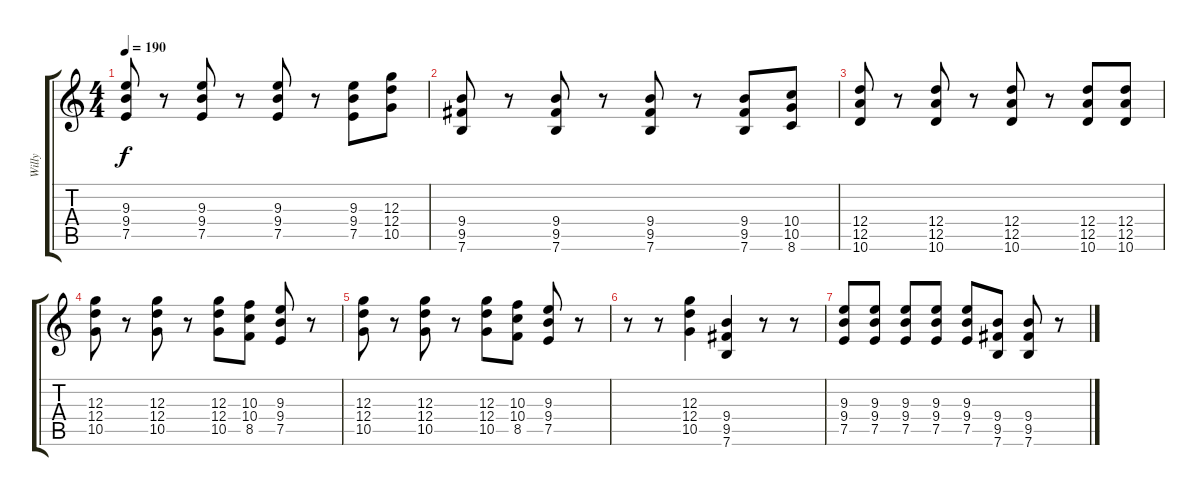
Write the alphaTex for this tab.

\track ("Willy" "Willy") {instrument distortionguitar}
\staff {score tabs}
\tuning (E4 B3 G3 D3 A2 E2) {hide}
\ts (4 4)
\tempo 190
\clef g2
\ks c
(9.3 9.4 7.5).8{dy f} r.8 (9.3 9.4 7.5).8 r.8 (9.3 9.4 7.5).8 r.8 (9.3 9.4 7.5).8 (12.3 12.4 10.5).8 |
(9.4 9.5 7.6).8 r.8 (9.4 9.5 7.6).8 r.8 (9.4 9.5 7.6).8 r.8 (9.4 9.5 7.6).8 (10.4 10.5 8.6).8 |
(12.4 12.5 10.6).8 r.8 (12.4 12.5 10.6).8 r.8 (12.4 12.5 10.6).8 r.8 (12.4 12.5 10.6).8 (12.4 12.5 10.6).8 |
(12.3 12.4 10.5).8 r.8 (12.3 12.4 10.5).8 r.8 (12.3 12.4 10.5).8 (10.3 10.4 8.5).8 (9.3 9.4 7.5).8 r.8 |
(12.3 12.4 10.5).8 r.8 (12.3 12.4 10.5).8 r.8 (12.3 12.4 10.5).8 (10.3 10.4 8.5).8 (9.3 9.4 7.5).8 r.8 |
r.8 r.8 (12.3 12.4 10.5).4 (9.4 9.5 7.6).4 r.8 r.8 |
(9.3 9.4 7.5).8 (9.3 9.4 7.5).8 (9.3 9.4 7.5).8 (9.3 9.4 7.5).8 (9.3 9.4 7.5).8 (9.4 9.5 7.6).8 (9.4 9.5 7.6).8 r.8
